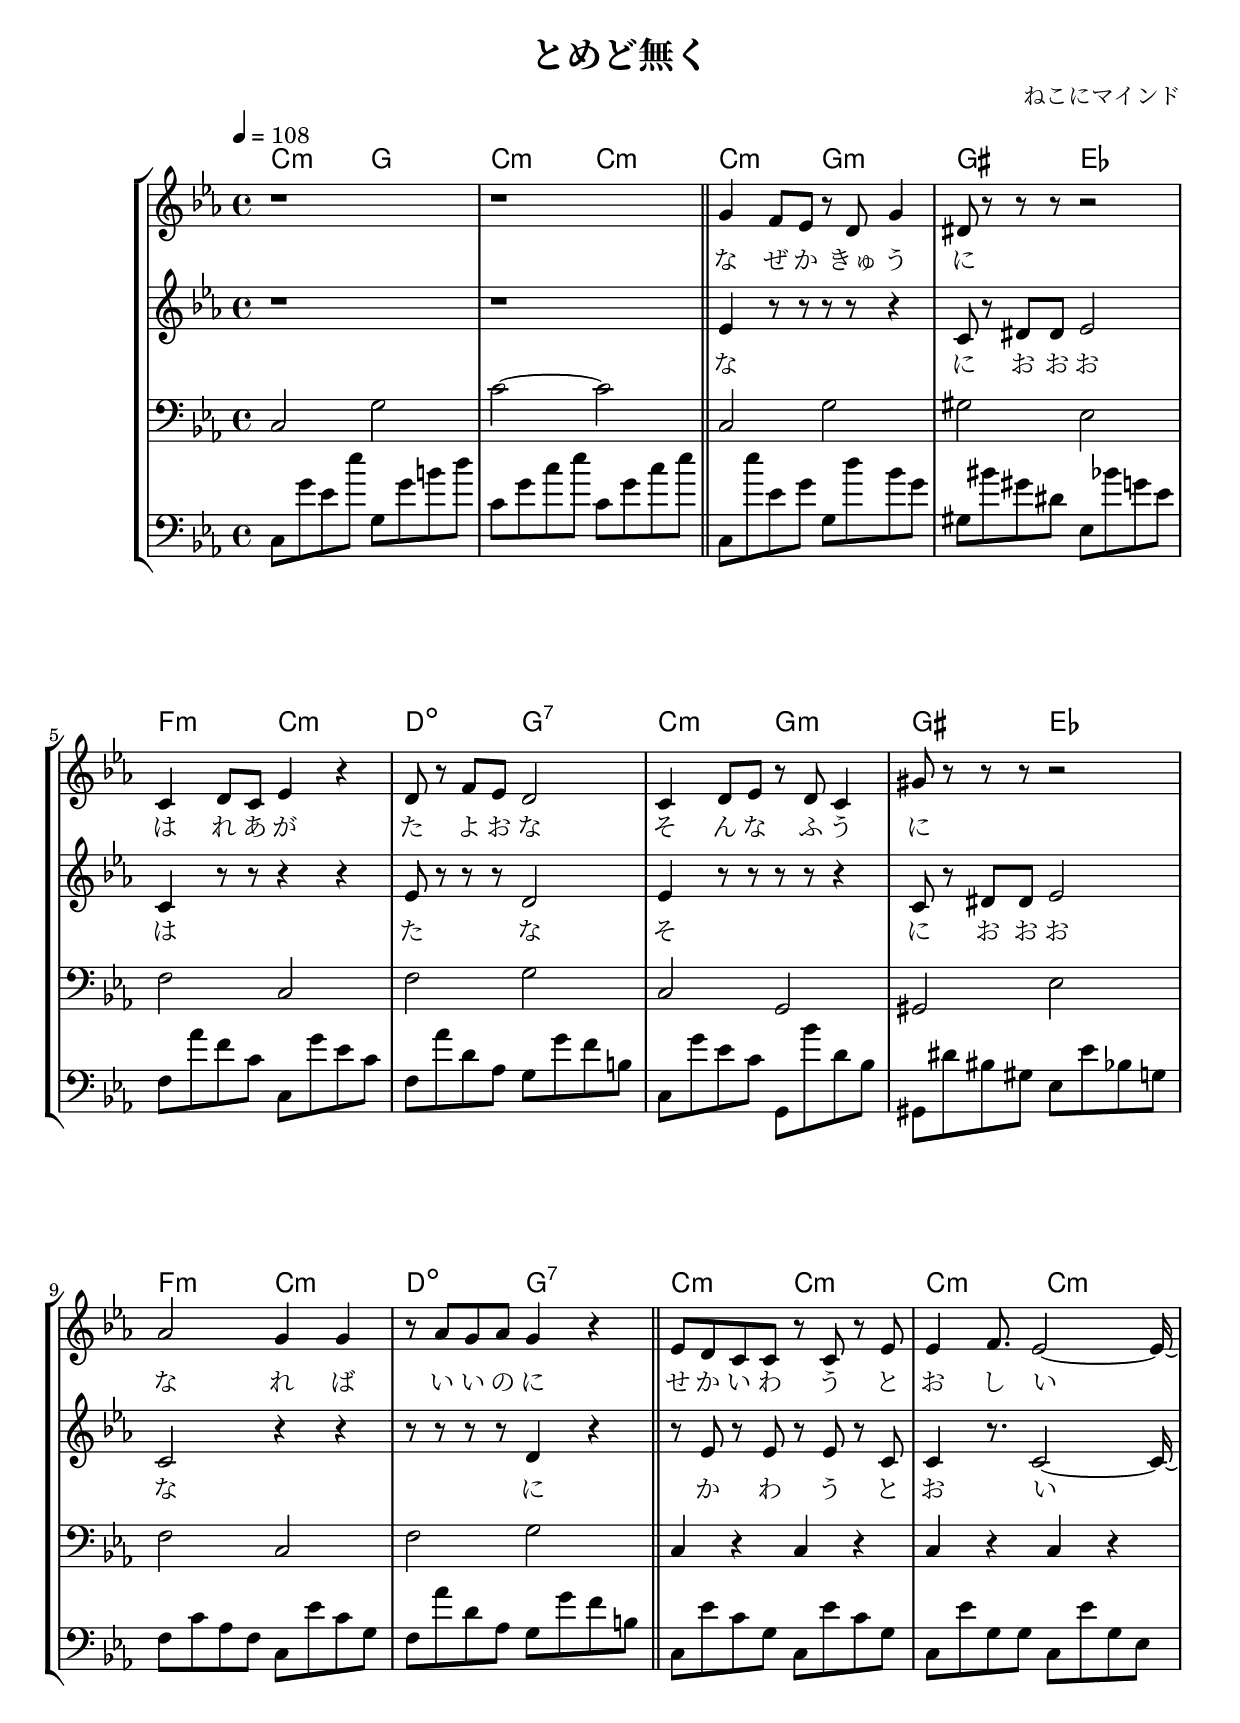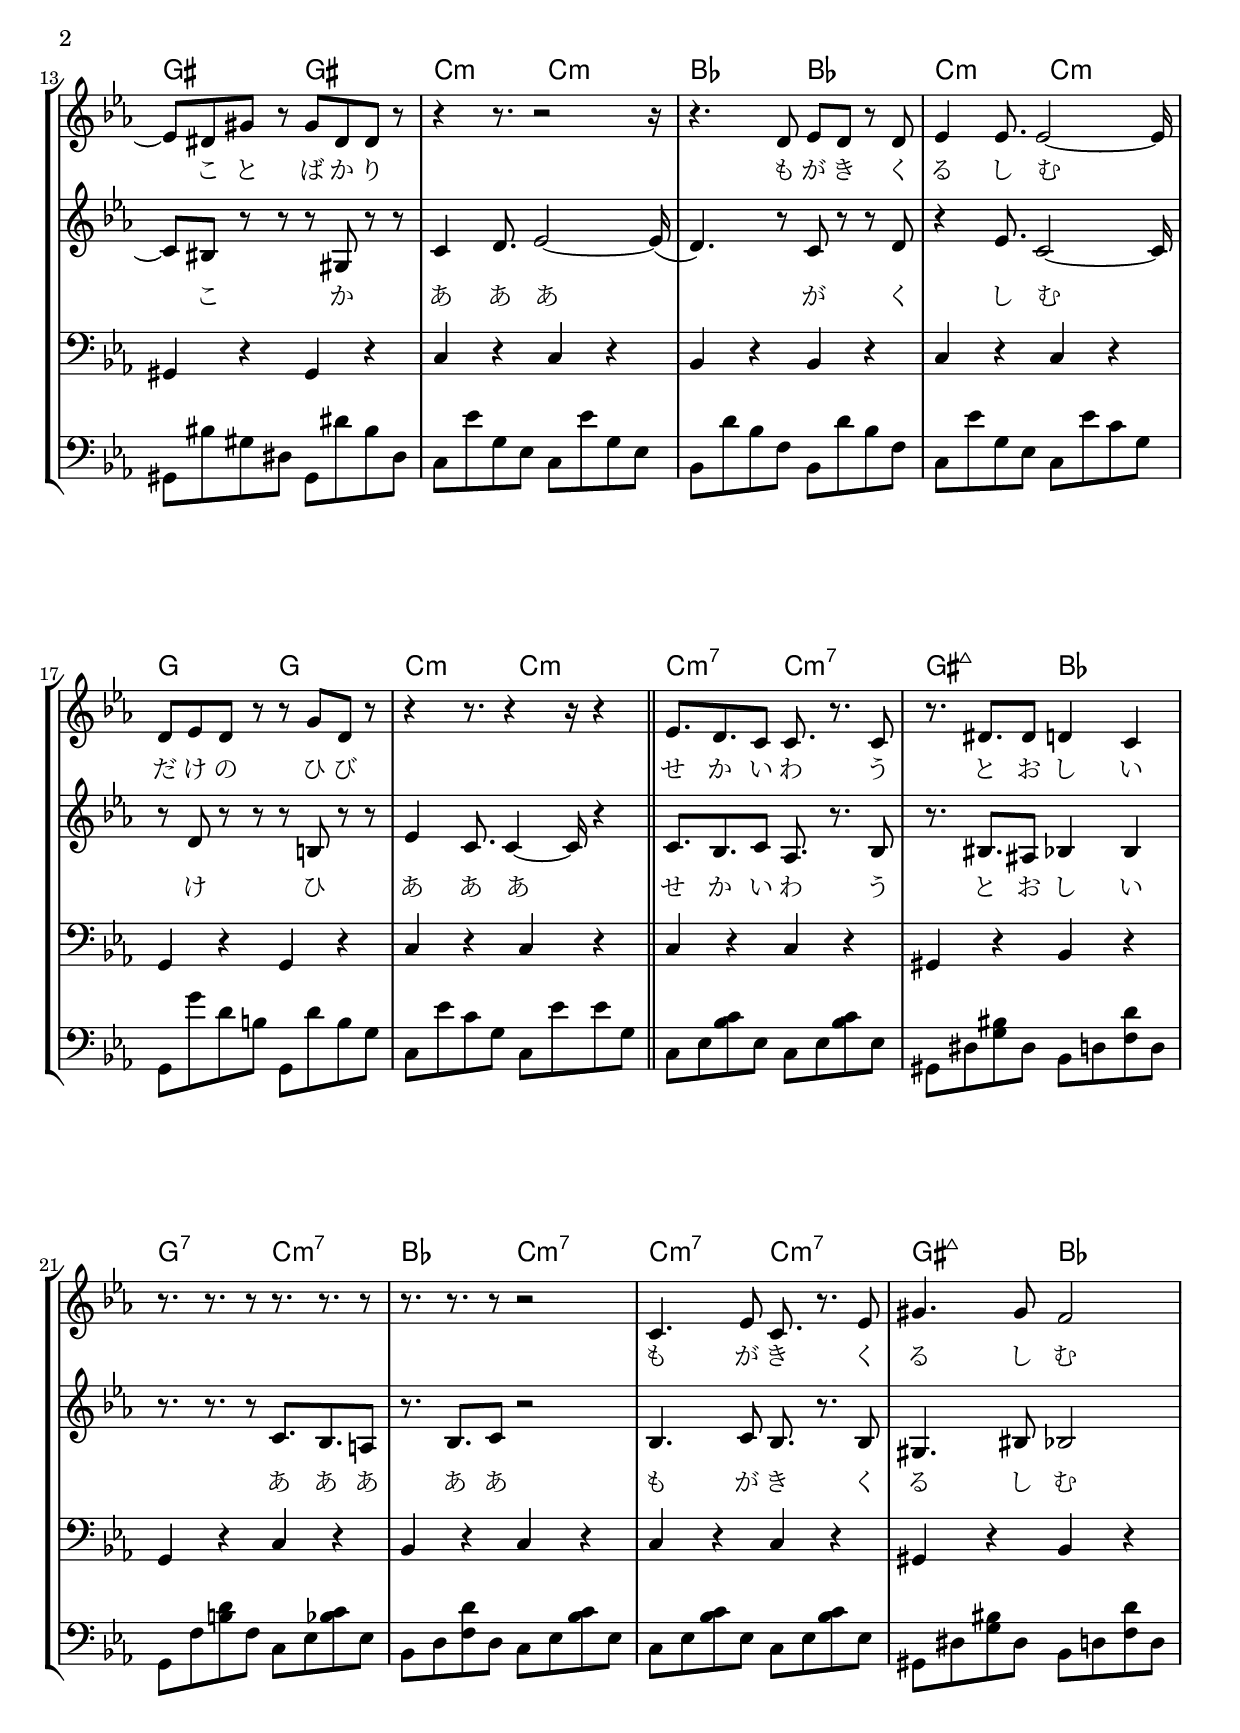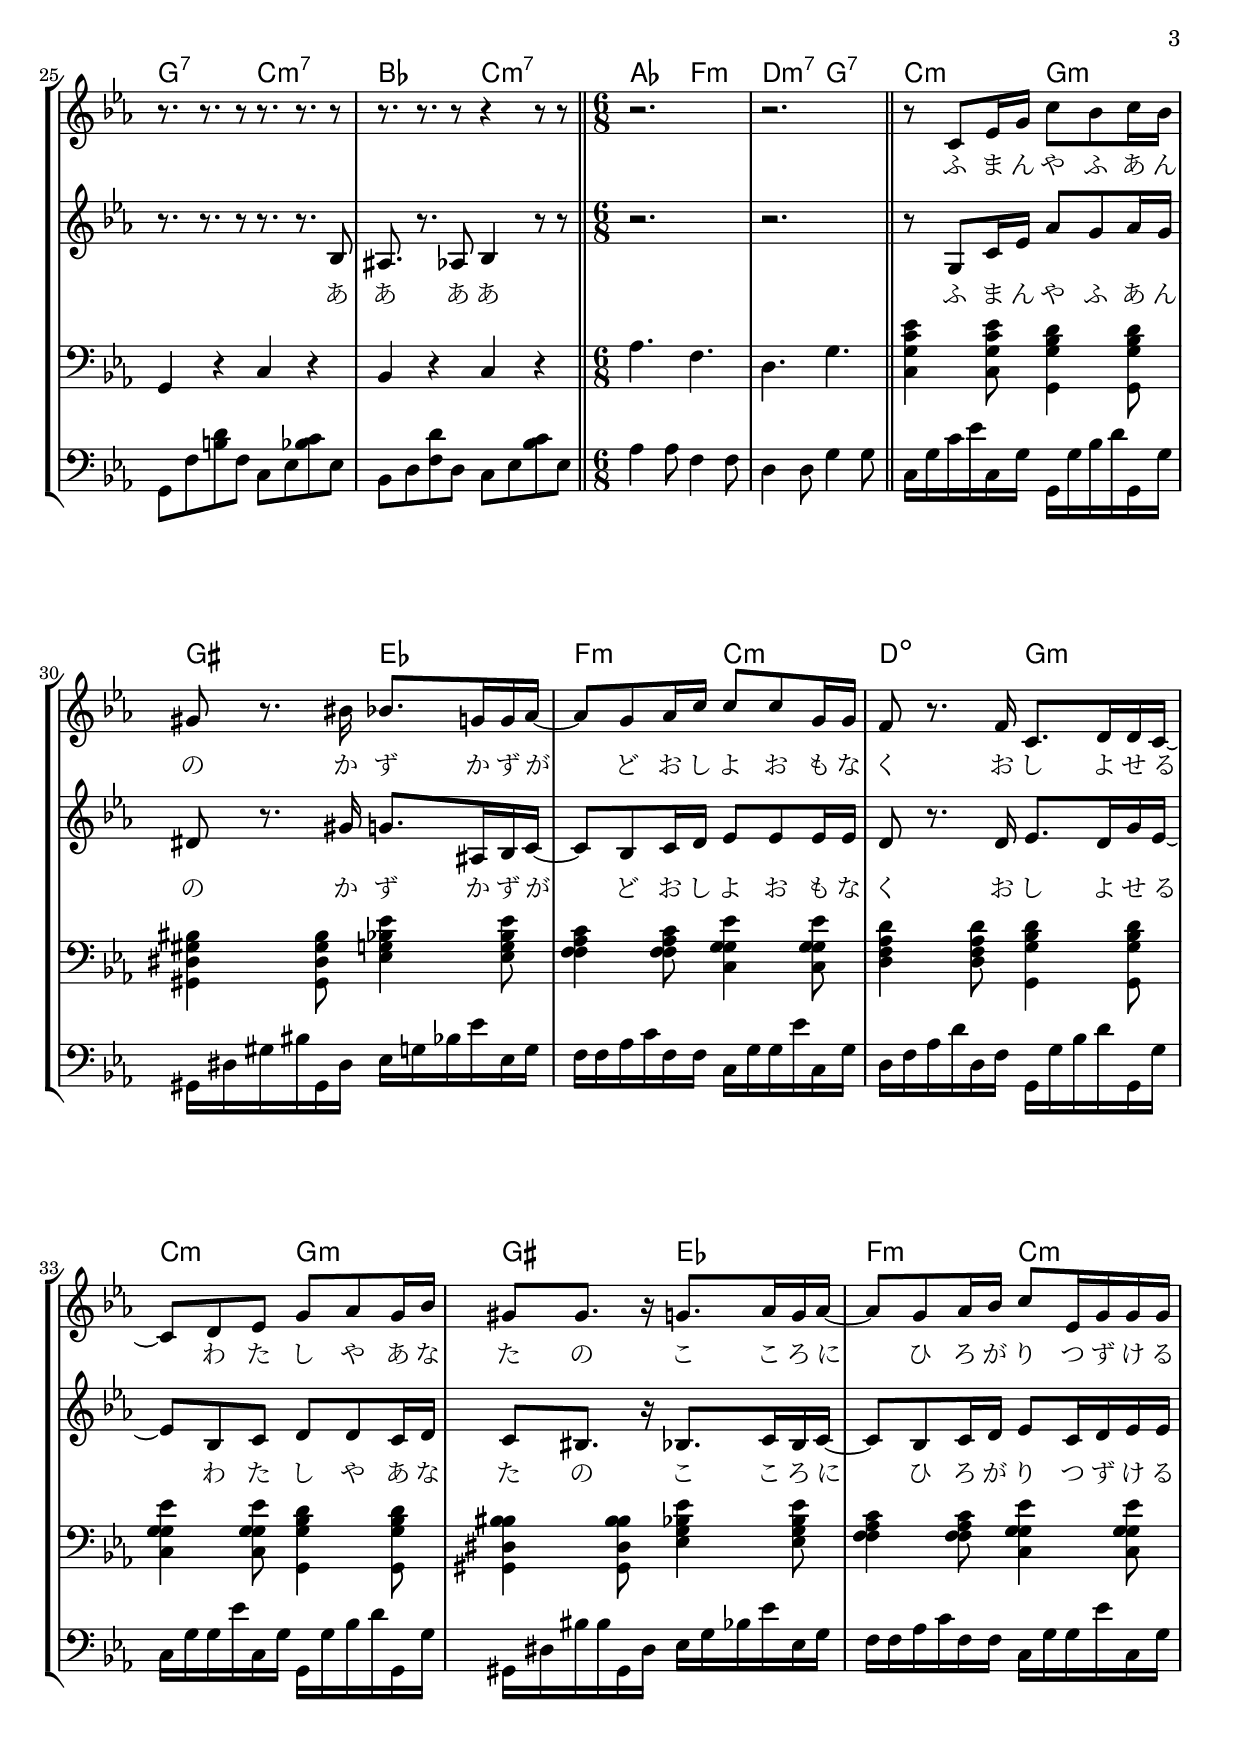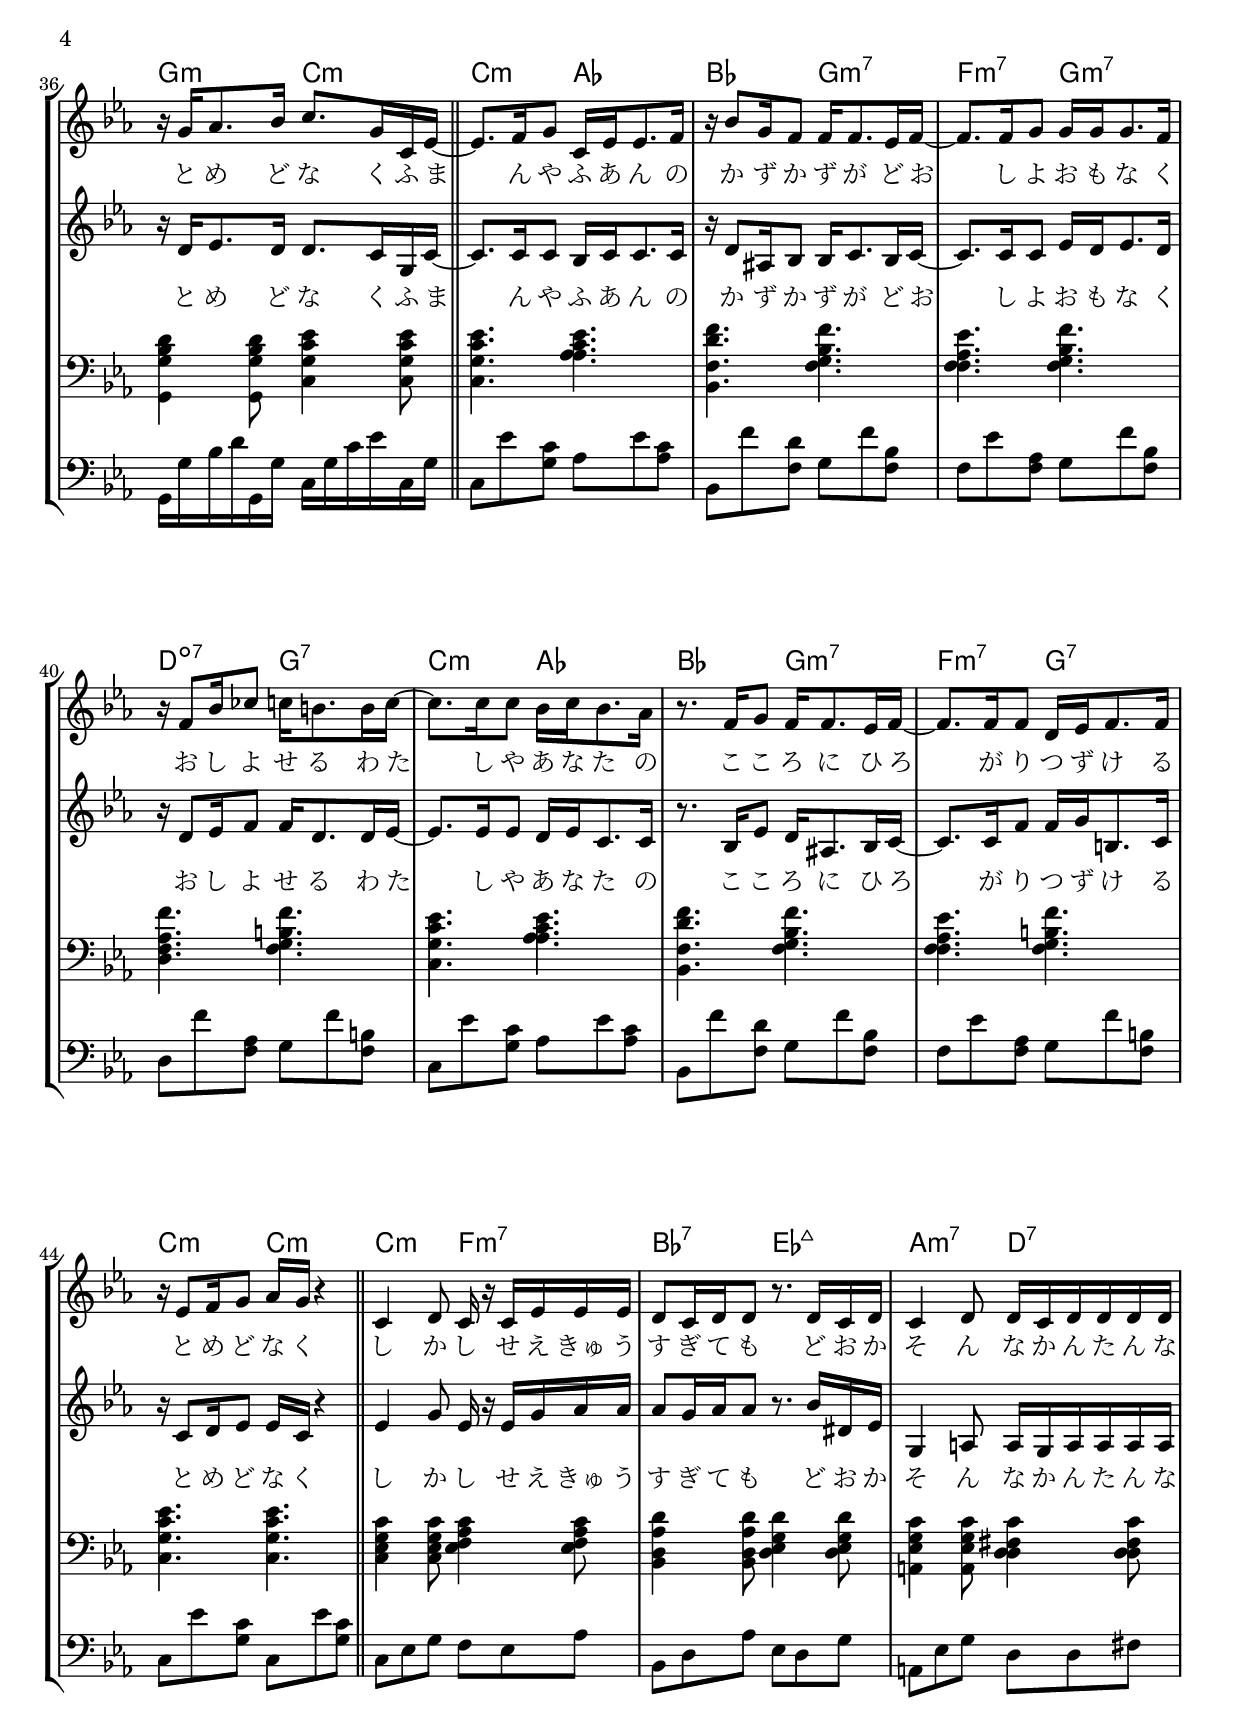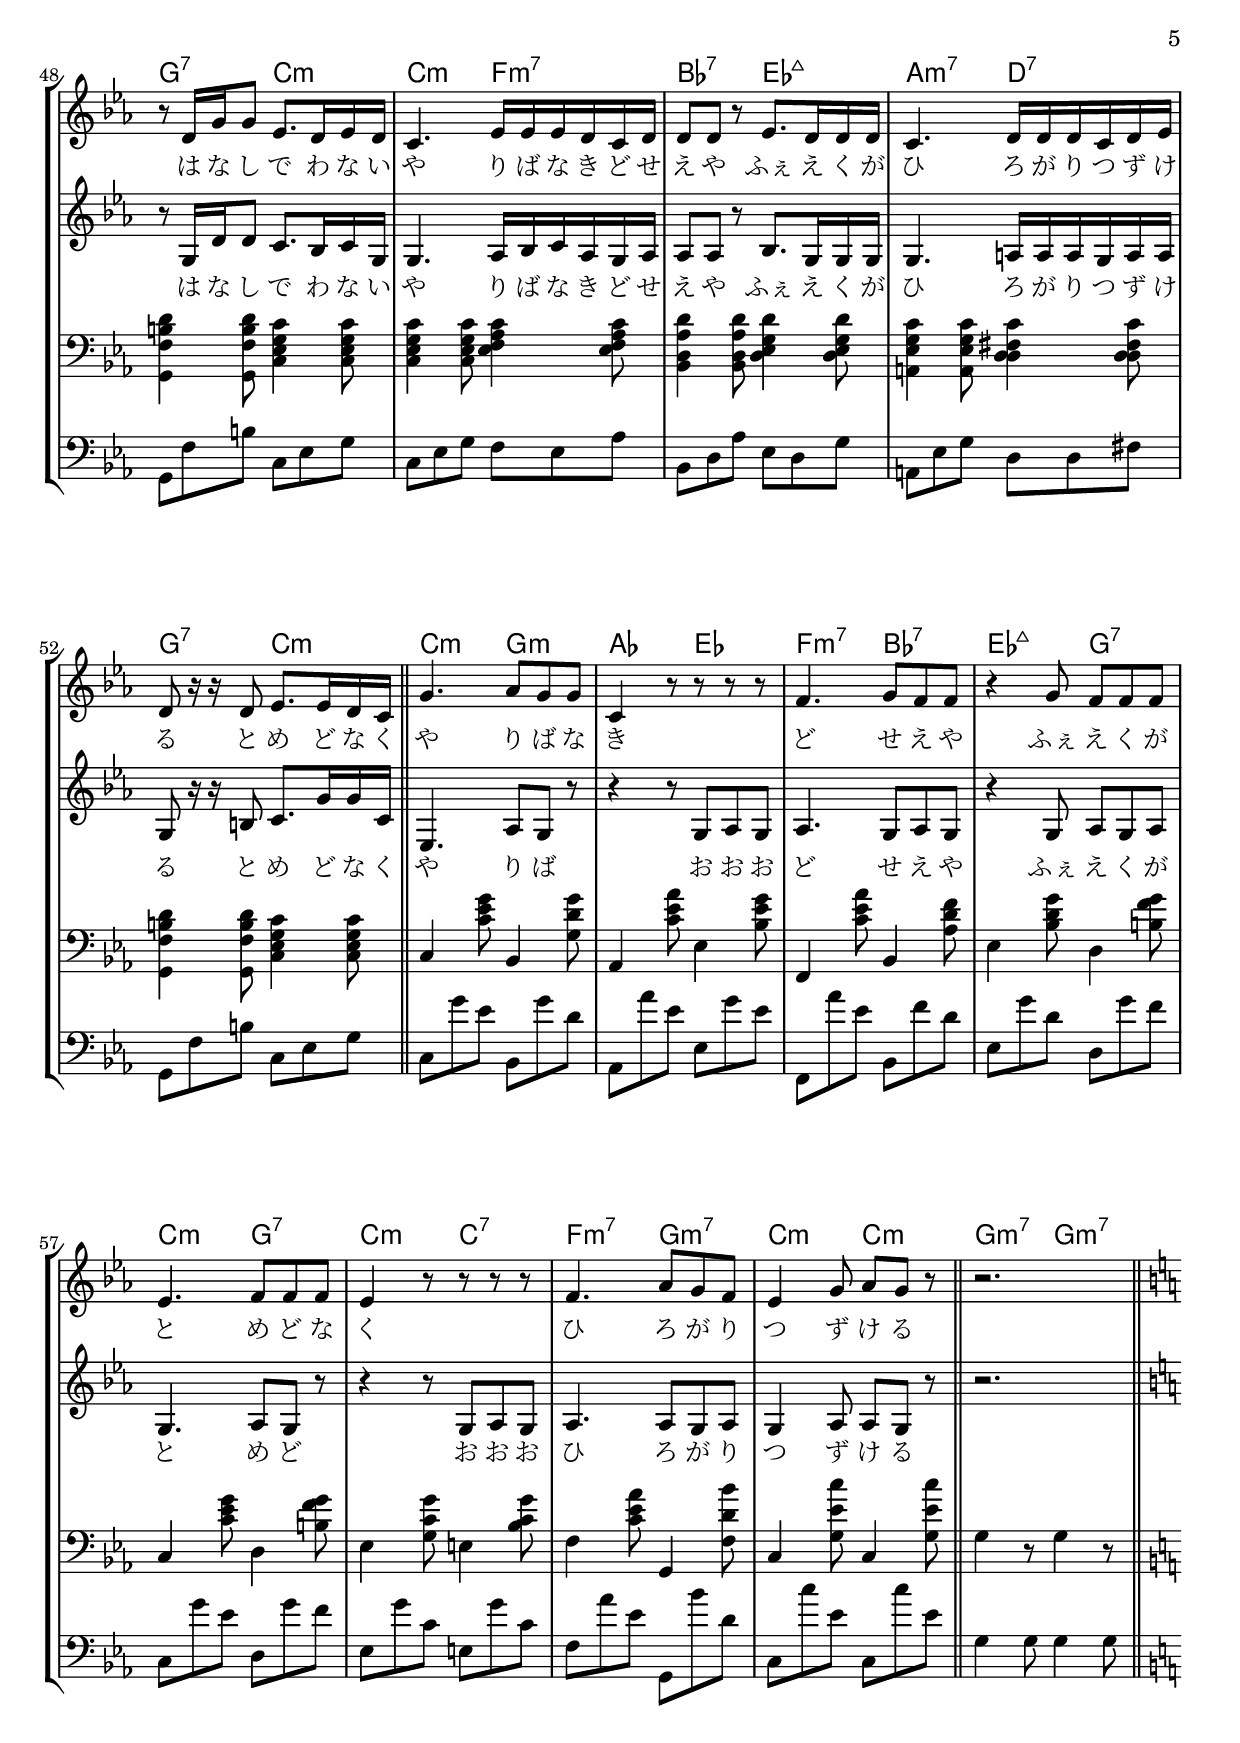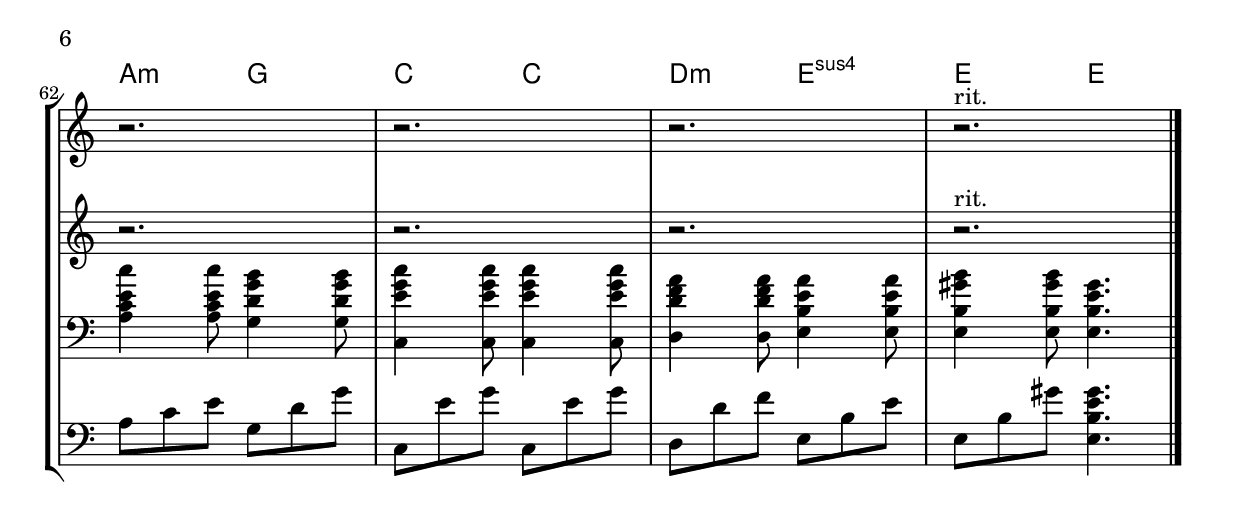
\version "2.12.1"

\header {
	title = \markup {とめど無く}
	composer = \markup \center-column {ねこにマインド}
}

harmony = \chordmode {
	c2:m g2 c2:m c2:m 

	c2:m g2:m gis2 es2 f2:m c2:m d2:dim g2:7 c2:m g2:m gis2 es2 f2:m c2:m d2:dim g2:7 

	c2:m c2:m c2:m c2:m gis2 gis2 c2:m c2:m bes2 bes2 c2:m c2:m g2 g2 c2:m c2:m 

	c2:min7 c2:min7 gis2:maj7 bes2 g2:7 c2:min7 bes2 c2:min7 c2:min7 c2:min7 gis2:maj7 bes2 g2:7 c2:min7 bes2 c2:min7 

	as4. f4.:m d4.:min7 g4.:7 

	c4.:m g4.:m gis4. es4. f4.:m c4.:m d4.:dim g4.:m c4.:m g4.:m gis4. es4. f4.:m c4.:m g4.:m c4.:m 

	c4.:m as4. bes4. g4.:min7 f4.:min7 g4.:min7 d4.:dim7 g4.:7 c4.:m as4. bes4. g4.:min7 f4.:min7 g4.:7 c4.:m c4.:m 

	c4.:m f4.:min7 bes4.:7 es4.:maj7 a4.:m7 d4.:7 g4.:7 c4.:m c4.:m f4.:min7 bes4.:7 es4.:maj7 a4.:m7 d4.:7 g4.:7 c4.:m 

	c4.:m g4.:m as4. es4. f4.:min7 bes4.:7 es4.:maj7 g4.:7 c4.:m g4.:7 c4.:m c4.:7 f4.:min7 g4.:min7 c4.:m c4.:m 

	g4.:min7 g4.:min7 

	a4.:m g4. c4. c4. d4.:m e4.:sus4 e4. e4. 
}

melody = {
	\key es \major
	\tempo 4 = 108
	r1 | r1   
	\set Staff.midiInstrument = #"mmi0.45"
	\set Staff.midiMinimumVolume = #0.7
	\set Staff.midiMaximumVolume = #0.9
	g'4  f'8  es'8  r8  d'8  g'4 
	dis'8  r8  r8  r8  r2 
	c'4  d'8  c'8  es'4  r4 
	d'8  r8  f'8  es'8  d'2 
	c'4  d'8  es'8  r8  d'8  c'4 
	gis'8  r8  r8  r8  r2 
	as'2  g'4  g'4 
	r8  as'8  g'8  as'8  g'4  	r4 	\set Staff.midiInstrument = #"mmi0.45"
	\set Staff.midiMinimumVolume = #0.7
	\set Staff.midiMaximumVolume = #0.9
	es'8  d'8  c'8  c'8  r8  c'8  r8  es'8 
	es'4  f'8.  es'2~es'16~ 
	es'8  dis'8  gis'8  r8  gis'8  dis'8  dis'8  r8 
	r4  r8.  r2 r16 
	r4.  d'8  es'8  d'8  r8  d'8 
	es'4  es'8.  es'2~es'16 
	d'8  es'8  d'8  r8  r8  g'8  d'8  r8 
	r4  r8.  r4 r16  	r4 	\set Staff.midiInstrument = #"Blown Bottle"
	\set Staff.midiMinimumVolume = #0.7
	\set Staff.midiMaximumVolume = #0.9
	es'8.  d'8.  c'8  c'8.  r8.  c'8 
	r8.  dis'8.  dis'8  d'4  c'4 
	r8.  r8.  r8  r8.  r8.  r8 
	r8.  r8.  r8  r2 
	c'4.  es'8  c'8.  r8.  es'8 
	gis'4.  gis'8  f'2 
	r8.  r8.  r8  r8.  r8.  r8 
	r8.  r8.  r8  r4  r8  	r8 	r2. | r2.   
	\set Staff.midiInstrument = #"mmi0.45"
	\set Staff.midiMinimumVolume = #0.7
	\set Staff.midiMaximumVolume = #0.9
	r8 c'8  es'16  g'16  c''8  bes'8  c''16  bes'16 
	gis'8  r8.  bis'16  bes'8.  g'16  g'16  as'16~ 
	as'8  g'8  as'16  c''16  c''8  c''8  g'16  g'16 
	f'8  r8.  f'16  c'8.  d'16  d'16  c'16~ 
	c'8  d'8  es'8  g'8  as'8  g'16  bes'16 
	gis'8  gis'8.  r16  g'8.  as'16  g'16  as'16~ 
	as'8  g'8  as'16  bes'16  c''8  es'16  g'16  g'16  g'16 
	r16  g'16  as'8.  bes'16  c''8.  g'16  	\set Staff.midiInstrument = #"Electric Piano 1"
	\set Staff.midiMinimumVolume = #0.7
	\set Staff.midiMaximumVolume = #0.9
	c'16  es'16~ 
	es'8.  f'16  g'8  c'16  es'16  es'8.  f'16 
	r16  bes'8  g'16  f'8  f'16  f'8.  es'16  f'16~ 
	f'8.  f'16  g'8  g'16  g'16  g'8.  f'16 
	r16  f'8  bes'16  ces''8  c''16  b'8.  b'16  c''16~ 
	c''8.  c''16  c''8  bes'16  c''16  bes'8.  as'16 
	r8.  f'16  g'8  f'16  f'8.  es'16  f'16~ 
	f'8.  f'16  f'8  d'16  es'16  f'8.  f'16 
	r16  es'8  f'16  g'8  as'16  g'16  	r4 	\set Staff.midiInstrument = #"mmi0.45"
	\set Staff.midiMinimumVolume = #0.7
	\set Staff.midiMaximumVolume = #0.9
	c'4  d'8  c'16  r16  c'16  es'16  es'16  es'16 
	d'8  c'16  d'16  d'8  r8.  d'16  c'16  d'16 
	c'4  d'8  d'16  c'16  d'16  d'16  d'16  d'16 
	r8  d'16  g'16  g'8  es'8.  d'16  es'16  d'16 
	c'4.  es'16  es'16  es'16  d'16  c'16  d'16 
	d'8  d'8  r8  es'8.  d'16  d'16  d'16 
	c'4.  d'16  d'16  d'16  c'16  d'16  es'16 
	d'8  r16  r16  d'8  es'8.  es'16  d'16  c'16
	\set Staff.midiInstrument = #"Lead 6 (voice)"
	\set Staff.midiMinimumVolume = #0.7
	\set Staff.midiMaximumVolume = #0.9
	g'4.  as'8  g'8  g'8 
	c'4  r8  r8  r8  r8 
	f'4.  g'8  f'8  f'8 
	r4  g'8  f'8  f'8  f'8 
	es'4.  f'8  f'8  f'8 
	es'4  r8  r8  r8  r8 
	f'4.  as'8  g'8  f'8 
	es'4  g'8  as'8  g'8  	r8 	r2.   
	\key c \major
	r2. | r2. | r2. | r2.^"rit." \bar "|."
}

words = \lyricmode {
	
	な  ぜ  か  きゅ  う  に  は  れ  あ  が  た  よ  お  な  そ  ん  な  ふ  う  に  な  れ  ば  い  い  の  に  
	せ  か  い  わ  う  と  お  し  い  こ  と  ば  か  り  も  が  き  く  る  し  む  だ  け  の  ひ  び  
	せ  か  い  わ  う  と  お  し  い  も  が  き  く  る  し  む  
	
	ふ  ま  ん  や  ふ  あ  ん  の  か  ず  か  ず  が  ど  お  し  よ  お  も  な  く  お  し  よ  せ  る  わ  た  し  や  あ  な  た  の  こ  こ  ろ  に  ひ  ろ  が  り  つ  ず  け  る  と  め  ど  な  く  
	ふ  ま  ん  や  ふ  あ  ん  の  か  ず  か  ず  が  ど  お  し  よ  お  も  な  く  お  し  よ  せ  る  わ  た  し  や  あ  な  た  の  こ  こ  ろ  に  ひ  ろ  が  り  つ  ず  け  る  と  め  ど  な  く  
	し  か  し  せ  え  きゅ  う  す  ぎ  て  も  ど  お  か  そ  ん  な  か  ん  た  ん  な  は  な  し  で  わ  な  い  や  り  ば  な  き  ど  せ  え  や  ふぇ  え  く  が  ひ  ろ  が  り  つ  ず  け  る  と  め  ど  な  く  
	や  り  ば  な  き  ど  せ  え  や  ふぇ  え  く  が  と  め  ど  な  く  ひ  ろ  が  り  つ  ず  け  る  
	
	
}

secondmelody = {
	\key es \major
	\tempo 4 = 108
	r1 | r1   
	\set Staff.midiInstrument = #"Koto"
	\set Staff.midiMinimumVolume = #0.7
	\set Staff.midiMaximumVolume = #0.9
	es'4  r8  r8  r8  r8  r4 
	c'8  r8  dis'8  dis'8  es'2 
	c'4  r8  r8  r4  r4 
	es'8  r8  r8  r8  d'2 
	es'4  r8  r8  r8  r8  r4 
	c'8  r8  dis'8  dis'8  es'2 
	c'2  r4  r4 
	r8  r8  r8  r8  d'4  	r4 	\set Staff.midiInstrument = #"Shakuhachi"
	\set Staff.midiMinimumVolume = #0.7
	\set Staff.midiMaximumVolume = #0.9
	r8  es'8  r8  es'8  r8  es'8  r8  c'8 
	c'4  r8.  c'2~c'16~ 
	c'8  bis8  r8  r8  r8  gis8  r8  r8 
	c'4  d'8.  es'2~es'16 
	(d'4.)  r8  c'8  r8  r8  d'8 
	r4  es'8.  c'2~c'16 
	r8  d'8  r8  r8  r8  b8  r8  r8 
	es'4  c'8.  c'4~c'16  	r4 	\set Staff.midiInstrument = #"Flute"
	\set Staff.midiMinimumVolume = #0.7
	\set Staff.midiMaximumVolume = #0.9
	c'8.  bes8.  c'8  as8.  r8.  bes8 
	r8.  bis8.  ais8  bes4  bes4 
	r8.  r8.  r8  c'8.  bes8.  a8 
	r8.  bes8.  c'8  r2 
	bes4.  c'8  bes8.  r8.  bes8 
	gis4.  bis8  bes2 
	r8.  r8.  r8  r8.  r8.  bes8 
	ais8.  r8.  as8  bes4  r8  	r8 	r2. | r2.   
	\set Staff.midiInstrument = #"Brass Section"
	\set Staff.midiMinimumVolume = #0.7
	\set Staff.midiMaximumVolume = #0.9
	r8 g8  c'16  es'16  as'8  g'8  as'16  g'16 
	dis'8  r8.  gis'16  g'8.  ais16  bes16  c'16~ 
	c'8  bes8  c'16  d'16  es'8  es'8  es'16  es'16 
	d'8  r8.  d'16  es'8.  d'16  g'16  es'16~ 
	es'8  bes8  c'8  d'8  d'8  c'16  d'16 
	c'8  bis8.  r16  bes8.  c'16  bes16  c'16~ 
	c'8  bes8  c'16  d'16  es'8  c'16  d'16  es'16  es'16 
	r16  d'16  es'8.  d'16  d'8.  c'16  	\set Staff.midiInstrument = #"Rock Organ"
	\set Staff.midiMinimumVolume = #0.7
	\set Staff.midiMaximumVolume = #0.9
	g16  c'16~ 
	c'8.  c'16  c'8  bes16  c'16  c'8.  c'16 
	r16  d'8  ais16  bes8  bes16  c'8.  bes16  c'16~ 
	c'8.  c'16  c'8  es'16  d'16  es'8.  d'16 
	r16  d'8  es'16  f'8  f'16  d'8.  d'16  es'16~ 
	es'8.  es'16  es'8  d'16  es'16  c'8.  c'16 
	r8.  bes16  es'8  d'16  ais8.  bes16  c'16~ 
	c'8.  c'16  f'8  f'16  g'16  b8.  c'16 
	r16  c'8  d'16  es'8  es'16  c'16  	r4 	\set Staff.midiInstrument = #"Tenor Sax"
	\set Staff.midiMinimumVolume = #0.7
	\set Staff.midiMaximumVolume = #0.9
	es'4  g'8  es'16  r16  es'16  g'16  as'16  as'16 
	as'8  g'16  as'16  as'8  r8.  bes'16  dis'16  es'16 
	g4  a8  a16  g16  a16  a16  a16  a16 
	r8  g16  d'16  d'8  c'8.  bes16  c'16  g16 
	g4.  as16  bes16  c'16  as16  g16  as16 
	as8  as8  r8  bes8.  g16  g16  g16 
	g4.  a16  a16  a16  g16  a16  a16 
	g8  r16  r16  b8  c'8.  g'16  g'16  c'16
	\set Staff.midiInstrument = #"Taiko Drum"
	\set Staff.midiMinimumVolume = #0.7
	\set Staff.midiMaximumVolume = #0.9
	es4.  as8  g8  r8 
	r4  r8  g8  as8  g8 
	as4.  g8  as8  g8 
	r4  g8  as8  g8  as8 
	g4.  as8  g8  r8 
	r4  r8  g8  as8  g8 
	as4.  as8  g8  as8 
	g4  as8  as8  g8  	r8 	r2.   
	\key c \major
	r2. | r2. | r2. | r2.^"rit." \bar "|."
}

secondwords = \lyricmode {
	
	な  に  お  お  お  は  た  な  そ  に  お  お  お  な  に  
	か  わ  う  と  お  い  こ  か  あ  あ  あ  が  く  し  む  け  ひ  あ  あ  あ  
	せ  か  い  わ  う  と  お  し  い  あ  あ  あ  あ  あ  も  が  き  く  る  し  む  あ  あ  あ  あ  
	
	ふ  ま  ん  や  ふ  あ  ん  の  か  ず  か  ず  が  ど  お  し  よ  お  も  な  く  お  し  よ  せ  る  わ  た  し  や  あ  な  た  の  こ  こ  ろ  に  ひ  ろ  が  り  つ  ず  け  る  と  め  ど  な  く  
	ふ  ま  ん  や  ふ  あ  ん  の  か  ず  か  ず  が  ど  お  し  よ  お  も  な  く  お  し  よ  せ  る  わ  た  し  や  あ  な  た  の  こ  こ  ろ  に  ひ  ろ  が  り  つ  ず  け  る  と  め  ど  な  く  
	し  か  し  せ  え  きゅ  う  す  ぎ  て  も  ど  お  か  そ  ん  な  か  ん  た  ん  な  は  な  し  で  わ  な  い  や  り  ば  な  き  ど  せ  え  や  ふぇ  え  く  が  ひ  ろ  が  り  つ  ず  け  る  と  め  ど  な  く  
	や  り  ば  お  お  お  ど  せ  え  や  ふぇ  え  く  が  と  め  ど  お  お  お  ひ  ろ  が  り  つ  ず  け  る  
	
	
}

tempochange = {
	\time 4/4
	\tempo 4 = 108
	r1 | r1 \bar "||"
	\tempo 4 = 108
	r1 | r1 | r1 | r1 | r1 | r1 | r1 | r1 \bar "||"
	\tempo 4 = 108
	r1 | r1 | r1 | r1 | r1 | r1 | r1 | r1 \bar "||"
	\tempo 4 = 108
	r1 | r1 | r1 | r1 | r1 | r1 | r1 | r1 \bar "||"
	\time 6/8
	\tempo 4 = 108
	r2. | r2. \bar "||"
	\tempo 4 = 108
	r2. | r2. | r2. | r2. | r2. | r2. | r2. | r2. \bar "||"
	\tempo 4 = 108
	r2. | r2. | r2. | r2. | r2. | r2. | r2. | r2. \bar "||"
	\tempo 4 = 108
	r2. | r2. | r2. | r2. | r2. | r2. | r2. | r2. \bar "||"
	\tempo 4 = 108
	r2. | r2. | r2. | r2. | r2. | r2. | r2. | r2. \bar "||"
	\tempo 4 = 108
	r2. \bar "||"
	\tempo 4 = 108
	r2. | r2. | r2. | \tempo 4 = 81 r4. \tempo 4 = 72 r4. \bar "|."
}

mainacc = {
	\clef bass
	\set Staff.midiInstrument = #"Acoustic grand"
	\set Staff.midiMinimumVolume = #0.3
	\set Staff.midiMaximumVolume = #0.6
	\time 4/4
	\key es \major
	\tempo 4 = 108
	c2
	~g2
	c'2
	~c'2
	\bar "||"

	\set Staff.midiInstrument = #"Synthstrings 1"
	\set Staff.midiMinimumVolume = #0.3
	\set Staff.midiMaximumVolume = #0.6
	c2
	~g2
	gis2
	~es2
	f2
	~c2
	f2
	~g2
	c2
	~g,2
	gis,2
	~es2
	f2
	~c2
	f2
	~g2
	\bar "||"

	\set Staff.midiInstrument = #"String Ensemble 1"
	\set Staff.midiMinimumVolume = #0.3
	\set Staff.midiMaximumVolume = #0.6
	c4 r4
	c4 r4
	c4 r4
	c4 r4
	gis,4 r4
	gis,4 r4
	c4 r4
	c4 r4
	bes,4 r4
	bes,4 r4
	c4 r4
	c4 r4
	g,4 r4
	g,4 r4
	c4 r4
	c4 r4
	\bar "||"

	\set Staff.midiInstrument = #"Electric Grand"
	\set Staff.midiMinimumVolume = #0.3
	\set Staff.midiMaximumVolume = #0.6
	c4 r4
	c4 r4
	gis,4 r4
	bes,4 r4
	g,4 r4
	c4 r4
	bes,4 r4
	c4 r4
	c4 r4
	c4 r4
	gis,4 r4
	bes,4 r4
	g,4 r4
	c4 r4
	bes,4 r4
	c4 r4
	\bar "||"

	\set Staff.midiInstrument = #"Electric Grand"
	\set Staff.midiMinimumVolume = #0.3
	\set Staff.midiMaximumVolume = #0.6
	\time 6/8
as4.~  f4.  d4.~  g4.  \bar "||"

	\set Staff.midiInstrument = #"Electric Grand"
	\set Staff.midiMinimumVolume = #0.3
	\set Staff.midiMaximumVolume = #0.6
<c g c' es'>4  <c g c' es'>8  <g, g bes d'>4  <g, g bes d'>8  <gis, dis gis bis>4  <gis, dis gis bis>8  <es g bes es'>4  <es g bes es'>8  <f f as c'>4  <f f as c'>8  <c g g es'>4  <c g g es'>8  <d f as d'>4  <d f as d'>8  <g, g bes d'>4  <g, g bes d'>8  <c g g es'>4  <c g g es'>8  <g, g bes d'>4  <g, g bes d'>8  <gis, dis bis bis>4  <gis, dis bis bis>8  <es g bes es'>4  <es g bes es'>8  <f f as c'>4  <f f as c'>8  <c g g es'>4  <c g g es'>8  <g, g bes d'>4  <g, g bes d'>8  <c g c' es'>4  <c g c' es'>8  \bar "||"

	\set Staff.midiInstrument = #"Electric Grand"
	\set Staff.midiMinimumVolume = #0.3
	\set Staff.midiMaximumVolume = #0.6
<c g c' es'>4.  <as as c' es'>4.  <bes, f d' f'>4.  <g f bes f'>4.  <f f as es'>4.  <g f bes f'>4.  <d f as f'>4.  <g f b f'>4.  <c g c' es'>4.  <as as c' es'>4.  <bes, f d' f'>4.  <g f bes f'>4.  <f f as es'>4.  <g f b f'>4.  <c g c' es'>4.  <c g c' es'>4.  \bar "||"

	\set Staff.midiInstrument = #"Synth Voice"
	\set Staff.midiMinimumVolume = #0.3
	\set Staff.midiMaximumVolume = #0.6
<c es g c'>4  <c es g c'>8  <f es as c'>4  <f es as c'>8  <bes, d as d'>4  <bes, d as d'>8  <es d g d'>4  <es d g d'>8  <a, es g c'>4  <a, es g c'>8  <d d fis c'>4  <d d fis c'>8  <g, f b d'>4  <g, f b d'>8  <c es g c'>4  <c es g c'>8  <c es g c'>4  <c es g c'>8  <f es as c'>4  <f es as c'>8  <bes, d as d'>4  <bes, d as d'>8  <es d g d'>4  <es d g d'>8  <a, es g c'>4  <a, es g c'>8  <d d fis c'>4  <d d fis c'>8  <g, f b d'>4  <g, f b d'>8  <c es g c'>4  <c es g c'>8  \bar "||"

	\set Staff.midiInstrument = #"Electric Grand"
	\set Staff.midiMinimumVolume = #0.3
	\set Staff.midiMaximumVolume = #0.6
c4  <c' es' g'>8  bes,4  <g d' g'>8  as,4  <c' es' as'>8  es4  <bes es' g'>8  f,4  <c' es' as'>8  bes,4  <as d' f'>8  es4  <bes d' g'>8  d4  <b f' g'>8  c4  <c' es' g'>8  d4  <b f' g'>8  es4  <g c' g'>8  e4  <bes c' g'>8  f4  <c' es' as'>8  g,4  <f d' bes'>8  c4  <g es' c''>8  c4  <g es' c''>8  \bar "||"

	\set Staff.midiInstrument = #"Electric Grand"
	\set Staff.midiMinimumVolume = #0.3
	\set Staff.midiMaximumVolume = #0.6
g4  r8  g4  r8  \bar "||"

	\set Staff.midiInstrument = #"Pad 4 (choir)"
	\set Staff.midiMinimumVolume = #0.3
	\set Staff.midiMaximumVolume = #0.6
	\key c \major
<a c' e' c''>4  <a c' e' c''>8  <g d' g' b'>4  <g d' g' b'>8  <c e' g' c''>4  <c e' g' c''>8  <c e' g' c''>4  <c e' g' c''>8  <d d' f' a'>4  <d d' f' a'>8  <e b e' a'>4  <e b e' a'>8  <e b gis' b'>4  <e b gis' b'>8  <e b e' gis'>4.  \bar "|."}

subacc = {
	\clef bass
	\set Staff.midiInstrument = #"FX 4 (atmosphere)"
	\set Staff.midiMinimumVolume = #0.3
	\set Staff.midiMaximumVolume = #0.6
	\time 4/4
	\key es \major
	\tempo 4 = 108
	c8 g'8 es'8 es''8
	g8 g'8 b'8 d''8
	c'8 g'8 c''8 es''8
	c'8 g'8 c''8 es''8
	\bar "||"

	\set Staff.midiInstrument = #"Synth Voice"
	\set Staff.midiMinimumVolume = #0.3
	\set Staff.midiMaximumVolume = #0.6
	c8 es'' es' g'
	g8 d'' bes' g'
	gis8 bis' gis' dis'
	es8 bes' g' es'
	f8 as' f' c'
	c8 g' es' c'
	f8 as' d' as
	g8 g' f' b
	c8 g' es' c'
	g,8 bes' d' bes
	gis,8 dis' bis gis
	es8 es' bes g
	f8 c' as f
	c8 es' c' g
	f8 as' d' as
	g8 g' f' b
	\bar "||"

	\set Staff.midiInstrument = #"Pad 4 (choir)"
	\set Staff.midiMinimumVolume = #0.3
	\set Staff.midiMaximumVolume = #0.6
	c8 es' c' g
	c8 es' c' g
	c8 es' g g
	c8 es' g es
	gis,8 bis gis dis
	gis,8 dis' bis dis
	c8 es' g es
	c8 es' g es
	bes,8 d' bes f
	bes,8 d' bes f
	c8 es' g es
	c8 es' c' g
	g,8 g' d' b
	g,8 d' b g
	c8 es' c' g
	c8 es' es' g
	\bar "||"

	\set Staff.midiInstrument = #"Pad 8 (sweep)"
	\set Staff.midiMinimumVolume = #0.3
	\set Staff.midiMaximumVolume = #0.6
	c8 es <bes c'> es
	c8 es <bes c'> es
	gis,8 dis <g bis> dis
	bes,8 d <f d'> d
	g,8 f <b d'> f
	c8 es <bes c'> es
	bes,8 d <f d'> d
	c8 es <bes c'> es
	c8 es <bes c'> es
	c8 es <bes c'> es
	gis,8 dis <g bis> dis
	bes,8 d <f d'> d
	g,8 f <b d'> f
	c8 es <bes c'> es
	bes,8 d <f d'> d
	c8 es <bes c'> es
	\bar "||"

	\set Staff.midiInstrument = #"Flute"
	\set Staff.midiMinimumVolume = #0.3
	\set Staff.midiMaximumVolume = #0.6
	\time 6/8
as4  as8  f4  f8  d4  d8  g4  g8  \bar "||"

	\set Staff.midiInstrument = #"FX 2 (soundtrack)"
	\set Staff.midiMinimumVolume = #0.3
	\set Staff.midiMaximumVolume = #0.6
c16  g16  c'16  es'16  c16  g16  g,16  g16  bes16  d'16  g,16  g16  gis,16  dis16  gis16  bis16  gis,16  dis16  es16  g16  bes16  es'16  es16  g16  f16  f16  as16  c'16  f16  f16  c16  g16  g16  es'16  c16  g16  d16  f16  as16  d'16  d16  f16  g,16  g16  bes16  d'16  g,16  g16  c16  g16  g16  es'16  c16  g16  g,16  g16  bes16  d'16  g,16  g16  gis,16  dis16  bis16  bis16  gis,16  dis16  es16  g16  bes16  es'16  es16  g16  f16  f16  as16  c'16  f16  f16  c16  g16  g16  es'16  c16  g16  g,16  g16  bes16  d'16  g,16  g16  c16  g16  c'16  es'16  c16  g16  \bar "||"

	\set Staff.midiInstrument = #"Pad 5 (bowed)"
	\set Staff.midiMinimumVolume = #0.3
	\set Staff.midiMaximumVolume = #0.6
c8  es'8  <g c'>8  as8  es'8  <as c'>8  bes,8  f'8  <f d'>8  g8  f'8  <f bes>8  f8  es'8  <f as>8  g8  f'8  <f bes>8  d8  f'8  <f as>8  g8  f'8  <f b>8  c8  es'8  <g c'>8  as8  es'8  <as c'>8  bes,8  f'8  <f d'>8  g8  f'8  <f bes>8  f8  es'8  <f as>8  g8  f'8  <f b>8  c8  es'8  <g c'>8  c8  es'8  <g c'>8  \bar "||"

	\set Staff.midiInstrument = #"Choir Aahs"
	\set Staff.midiMinimumVolume = #0.3
	\set Staff.midiMaximumVolume = #0.6
c8  es8  g8  f8  es8  as8  bes,8  d8  as8  es8  d8  g8  a,8  es8  g8  d8  d8  fis8  g,8  f8  b8  c8  es8  g8  c8  es8  g8  f8  es8  as8  bes,8  d8  as8  es8  d8  g8  a,8  es8  g8  d8  d8  fis8  g,8  f8  b8  c8  es8  g8  \bar "||"

	\set Staff.midiInstrument = #"FX 7 (echoes)"
	\set Staff.midiMinimumVolume = #0.3
	\set Staff.midiMaximumVolume = #0.6
c8  g'8  es'8  bes,8  g'8  d'8  as,8  as'8  es'8  es8  g'8  es'8  f,8  as'8  es'8  bes,8  f'8  d'8  es8  g'8  d'8  d8  g'8  f'8  c8  g'8  es'8  d8  g'8  f'8  es8  g'8  c'8  e8  g'8  c'8  f8  as'8  es'8  g,8  bes'8  d'8  c8  c''8  es'8  c8  c''8  es'8  \bar "||"

	\set Staff.midiInstrument = #"Electric Piano 1"
	\set Staff.midiMinimumVolume = #0.3
	\set Staff.midiMaximumVolume = #0.6
g4  g8  g4  g8  \bar "||"

	\set Staff.midiInstrument = #"FX 7 (echoes)"
	\set Staff.midiMinimumVolume = #0.3
	\set Staff.midiMaximumVolume = #0.6
	\key c \major
a8  c'8  e'8  g8  d'8  g'8  c8  e'8  g'8  c8  e'8  g'8  d8  d'8  f'8  e8  b8  e'8  e8  b8  gis'8  <e b e' gis'>4.  \bar "|."}

percA = {
	\drummode {
	r1 |r1 \bar "||"
	r1  |r1  |r1  |r1  |r1  |r1  |r1  |r2 r8 hho4 hho8  \bar "||"
	r1  |r2. hho4  |r1  |r2. hho4  |r1  |r2. hho4  |r1  |r2. hho4  \bar "||"
	r1 |r1 |r1 |r1 |r1 |r1 |r1 |r1 \bar "||"
	r2.  |  r2.\bar "||"
	r8  cymr16  cymr16  cymr8  cymr8  cymr16  cymr16  cymr8  |  cymr8  cymr16  cymr16  cymr8  cymr8  cymr16  cymr16  cymr8  |  cymr8  cymr16  cymr16  cymr8  cymr8  cymr16  cymr16  cymr8  |  cymr8  cymr16  cymr16  cymr8  cymr8  cymr16  cymr16  cymr8  |  r8  cymr16  cymr16  cymr8  cymr8  cymr16  cymr16  cymr8  |  cymr8  cymr16  cymr16  cymr8  cymr8  cymr16  cymr16  cymr8  |  cymr8  cymr16  cymr16  cymr8  cymr8  cymr16  cymr16  cymr8  |  cymr8  cymr16  cymr16  cymr8  cymr8  cymr16  cymr16  cymr8\bar "||"
	cymr4  cymr8  cymr4  cymr8  |  cymr4  cymr8  cymr4  cymr8  |  cymr4  cymr8  cymr4  cymr8  |  cymr4  cymr2  |  cymr4  cymr8  cymr4  cymr8  |  cymr4  cymr8  cymr4  cymr8  |  cymr4  cymr8  cymr4  cymr8  |  cymr4  cymr2\bar "||"
	cymr4  cymr8  cymr4  cymr8  |  cymr4  cymr8  cymr4  cymr8  |  cymr4  cymr8  cymr4  cymr8  |  cymr4  cymr2  |  cymr4  cymr8  cymr4  cymr8  |  cymr4  cymr8  cymr4  cymr8  |  cymr4  cymr8  cymr4  cymr8  |  cymr4  cymr2\bar "||"
	r4  sn4.  sn8  |  r4  sn4.  sn8  |  r4  sn4.  sn8  |  r4  sn4.  sn8  |  r4  sn4.  sn8  |  r4  sn4.  sn8  |  r4  sn4.  sn8  |  r8  sn8  sn8  sn8  sn8  sn16  sn16\bar "||"
	r2.\bar "||"
	hh4  hh8  hh4.  |  \times 16/32 { hh2 hh8. hh16 hh4 hh2 }  |  hh4  hh8  hh4.  |  \times 16/32 { hh2 hh8. hh2. r16 }\bar "|."
	}
}

percB = {
	\drummode {
	r1 |r1 \bar "||"
	r4. hhp2 hhp8  |r4. hhp2 hhp8  |r4. hhp2 hhp8  |r4. hhp2 hhp8  |r4. hhp2 hhp8  |r4. hhp2 hhp8  |r4. hhp2 hhp8  |hhp4 hhp4 hhp4 hhp4  \bar "||"
	r16 hhp16 hhp8 hhp16 hhp8 hhp2 r16  |r16 hhp16 hhp8 hhp16 hhp8 hhp2 r16  |r16 hhp16 hhp8 hhp16 hhp8 hhp2 r16  |r16 hhp16 hhp8 hhp16 hhp8 hhp2 r16  |r16 hhp16 hhp8 hhp16 hhp8 hhp2 r16  |r16 hhp16 hhp8 hhp16 hhp8 hhp2 r16  |r16 hhp16 hhp8 hhp16 hhp8 hhp2 r16  |r16 hhp16 hhp8 hhp16 hhp8 hhp2 hhp16  \bar "||"
	r1 |r1 |r1 |r1 |r1 |r1 |r1 |r1 \bar "||"
	r2.  |  r2.\bar "||"
	r4  sn4.  sn8  |  r4  sn8  sn4  sn8  |  r4  sn4.  sn8  |  r4  sn8  sn4  sn8  |  r4  sn4.  sn8  |  r4  sn8  sn4  sn8  |  r4  sn4.  sn8  |  r4  sn4.  sn8\bar "||"
	r4.  sn4.  |  r4.  sn4.  |  r4.  sn4.  |  r8  sn8  sn2  |  r4.  sn4.  |  r4.  sn4.  |  r4.  sn4.  |  r8  sn8  sn2\bar "||"
	r4.  sn4.  |  r4.  sn4.  |  r4.  sn4.  |  r8  sn8  sn2  |  r4.  sn4.  |  r4.  sn4.  |  r4.  sn4.  |  r8  sn8  sn2\bar "||"
	r4.  tommh16  tommh4~tommh16  |  r2.  |  r4.  tommh16  tommh4~tommh16  |  r2.  |  r4.  tommh16  tommh4~tommh16  |  r2.  |  r4.  tommh16  tommh4~tommh16  |  r2.\bar "||"
	r2.\bar "||"
	r16  hhp8  hhp8  hhp4.  r16  |  \times 16/32 { r8 hhp4 hhp4 hhp8 hhp4 r8 hhp4. }  |  r16  hhp8  hhp8  hhp4.  r16  |  \times 16/32 { r8 hhp4 hhp4 hhp8 hhp2. }\bar "|."
	}
}

percC = {
	\drummode {
	r1 |r1 \bar "||"
	hh4 hh4 hh4 hh4  |hh4 hh4 hh4 hh4  |hh4 hh4 hh4 hh4  |hh4 hh4 hh4 hh4  |hh4 hh4 hh4 hh4  |hh4 hh4 hh4 hh4  |hh4 hh4 hh4 hh4  |r4. hh2 r8  \bar "||"
	hh8. hh8. hh2 r8  |hh8. hh8. hh2 hh8  |hh8. hh8. hh2 r8  |hh8. hh8. hh2 hh8  |hh8. hh8. hh2 r8  |hh8. hh8. hh2 hh8  |hh8. hh8. hh2 r8  |hh8. hh8. hh4 hh4 hh8  \bar "||"
	r1 |r1 |r1 |r1 |r1 |r1 |r1 |r1 \bar "||"
	r2.  |  r2.\bar "||"
	bd8.  bd16  bd8  bd8.  bd16  bd8  |  bd8.  bd16  bd8  bd8.  bd16  bd8  |  bd8.  bd16  bd8  bd8.  bd16  bd8  |  bd8.  bd16  bd8  bd8.  bd16  bd8  |  bd8.  bd16  bd8  bd8.  bd16  bd8  |  bd8.  bd16  bd8  bd8.  bd16  bd8  |  bd8.  bd16  bd8  bd8.  bd16  bd8  |  bd8.  bd16  bd8  bd8.  bd16  bd8\bar "||"
	bd2~bd8  r8  |  bd2~bd8  r8  |  bd2~bd8  r8  |  bd4.  bd4.  |  bd2~bd8  r8  |  bd2~bd8  r8  |  bd2~bd8  r8  |  bd4.  r8  bd4\bar "||"
	bd2~bd8  r8  |  bd2~bd8  r8  |  bd2~bd8  r8  |  bd4.  bd4.  |  bd2~bd8  r8  |  bd2~bd8  r8  |  bd2~bd8  r8  |  bd4.  r8  bd4\bar "||"
	r8  toml8  toml8  toml8  toml8  toml8  |  toml8  toml8  toml8  toml8  toml8  toml8  |  toml8  toml8  toml8  toml8  toml8  toml8  |  toml8  toml8  toml8  toml8  toml8  toml8  |  r8  toml8  toml8  toml8  toml8  toml8  |  toml8  toml8  toml8  toml8  toml8  toml8  |  toml8  toml8  toml8  toml8  toml8  toml8  |  toml8  toml8  toml8  toml8  toml8  toml8\bar "||"
	r2.\bar "||"
	r2.  |  \times 16/32 { r2. r2 hho4 }  |  r2.  |  \times 16/32 { r2. r2 hho4 }\bar "|."
	}
}

percD = {
	\drummode {
	r1 |r1 \bar "||"
	bd2. r8 bd8  |bd8. bd8. bd2 bd8  |bd2. r8 bd8  |bd8. bd8. bd2 bd8  |bd2. r8 bd8  |bd8. bd8. bd2 bd8  |bd2. r8 bd8  |bd8. bd4. r16 bd4 bd8  \bar "||"
	r2 ss2  |r2 ss2  |r2 ss2  |r2 ss2  |r2 ss2  |r2 ss2  |r2 ss2  |r2 ss2  \bar "||"
	r1 |r1 |r1 |r1 |r1 |r1 |r1 |r1 \bar "||"
	r2.  |  r2.\bar "||"
	r2.  |  r4.  r16  tommh4~tommh16  |  r2.  |  r4.  r16  tommh4~tommh16  |  r2.  |  r4.  r16  tommh4~tommh16  |  r2.  |  r4.  tommh4.\bar "||"
	r2.  |  r2.  |  r2.  |  r4.  r8  tommh8  tommh8  |  r2.  |  r2.  |  r2.  |  r8.  tommh8.  tommh4.\bar "||"
	r2.  |  r2.  |  r2.  |  r4.  r8  tommh8  tommh8  |  r2.  |  r2.  |  r2.  |  r8.  tommh8.  tommh4.\bar "||"
	r2.  |  r4.  tomfh16  tomfh4~tomfh16  |  r2.  |  r4.  tomfh16  tomfh4~tomfh16  |  r2.  |  r4.  tomfh16  tomfh4~tomfh16  |  r2.  |  r4.  tomfh4.\bar "||"
	r2.\bar "||"
	bd8.  bd8.  bd4.  |  \times 16/32 { bd4. bd4. bd4 bd2 }  |  bd8.  bd8.  bd4.  |  \times 16/32 { bd4. bd4. bd4. r8 bd4 }\bar "|."
	}
}

percE = {
	\drummode {
	r1 |r1 \bar "||"
	r1 | r1 | r1 | r1 | r1 | r1 | r1 | r1 \bar "||"
	bd2 r8 bd4 bd8  |bd4. bd4 bd4 bd8  |bd2 r8 bd4 bd8  |bd4. bd4 bd4 bd8  |bd2 r8 bd4 bd8  |bd4. bd4 bd4 bd8  |bd2 r8 bd4 bd8  |bd4. bd4 bd4.  \bar "||"
	r1 |r1 |r1 |r1 |r1 |r1 |r1 |r1 \bar "||"
	r2.  |  r2.\bar "||"
	r2.  |  r2~r8  r8  |  r2.  |  r2~r8  r8  |  r2.  |  r2~r8  r8  |  r2.  |  r4.  r16  toml4~toml16\bar "||"
	r2.  |  r2.  |  r2.  |  r2~r8  r8  |  r2.  |  r2.  |  r2.  |  r2~r8  toml8\bar "||"
	r2.  |  r2.  |  r2.  |  r2~r8  r8  |  r2.  |  r2.  |  r2.  |  r2~r8  toml8\bar "||"
	bd4.  bd8  bd4  |  bd8.  bd4  r16  bd4  |  bd8.  bd8.  bd8  bd4  |  bd8.  bd4  r16  bd4  |  bd4.  bd8  bd4  |  bd8.  bd4  r16  bd4  |  bd8.  bd8.  bd8  bd4  |  bd4.  bd4  r16  bd16\bar "||"
	r2.\bar "||"
	r4.  ss4.  |  \times 16/32 { r2. ss2. }  |  r4.  ss4.  |  \times 16/32 { r2. ss2. }\bar "|."
	}
}

percF = {
	\drummode {
	r1 | r1 \bar "||"
	r1 | r1 | r1 | r1 | r1 | r1 | r1 | r1 \bar "||"
	r1 | r1 | r1 | r1 | r1 | r1 | r1 | r1 \bar "||"
	r1 | r1 | r1 | r1 | r1 | r1 | r1 | r1 \bar "||"
	r2. | r2. \bar "||"
	cymc2.  |  r2.  |  r2.  |  r2.  |  cymc2.  |  r2.  |  r2.  |  r2.\bar "||"
	r2.  |  r2.  |  r2.  |  r2.  |  r2.  |  r2.  |  r2.  |  hho2.\bar "||"
	r2.  |  r2.  |  r2.  |  r2.  |  r2.  |  r2.  |  r2.  |  hho2.\bar "||"
	cymc2.  |  r2.  |  r2.  |  r2.  |  cymc2.  |  r2.  |  r2.  |  r2.\bar "||"
	r2. \bar "||"
	r2.  |  r2.  |  r2.  |  \times 16/32 { r2. sn4 sn8 sn4. }\bar "|."
	}
}

percG = {
	\drummode {
	r1 | r1 \bar "||"
	r1 | r1 | r1 | r1 | r1 | r1 | r1 | r1 \bar "||"
	r1 | r1 | r1 | r1 | r1 | r1 | r1 | r1 \bar "||"
	r1 | r1 | r1 | r1 | r1 | r1 | r1 | r1 \bar "||"
	r2. | r2. \bar "||"
	r2. | r2. | r2. | r2. | r2. | r2. | r2. | r2. \bar "||"
	r2. | r2. | r2. | r2. | r2. | r2. | r2. | r2. \bar "||"
	r2. | r2. | r2. | r2. | r2. | r2. | r2. | r2. \bar "||"
	r2. | r2. | r2. | r2. | r2. | r2. | r2. | r2. \bar "||"
	r2. \bar "||"
	r2.  |  r2.  |  r2.  |  r2~r8  r8\bar "|."
	}
}

percH = {
	\drummode {
	r1 | r1 \bar "||"
	r1 | r1 | r1 | r1 | r1 | r1 | r1 | r1 \bar "||"
	r1 | r1 | r1 | r1 | r1 | r1 | r1 | r1 \bar "||"
	r1 | r1 | r1 | r1 | r1 | r1 | r1 | r1 \bar "||"
	r2. | r2. \bar "||"
	r2. | r2. | r2. | r2. | r2. | r2. | r2. | r2. \bar "||"
	r2. | r2. | r2. | r2. | r2. | r2. | r2. | r2. \bar "||"
	r2. | r2. | r2. | r2. | r2. | r2. | r2. | r2. \bar "||"
	r2. | r2. | r2. | r2. | r2. | r2. | r2. | r2. \bar "||"
	r2. \bar "||"
	r2.  |  r2.  |  r2.  |  \times 16/32 { r2. r2 r8 tommh8 }\bar "|."
	}
}

percI = {
	\drummode {
	r1 | r1 \bar "||"
	r1 | r1 | r1 | r1 | r1 | r1 | r1 | r1 \bar "||"
	r1 | r1 | r1 | r1 | r1 | r1 | r1 | r1 \bar "||"
	r1 | r1 | r1 | r1 | r1 | r1 | r1 | r1 \bar "||"
	r2. | r2. \bar "||"
	r2. | r2. | r2. | r2. | r2. | r2. | r2. | r2. \bar "||"
	r2. | r2. | r2. | r2. | r2. | r2. | r2. | r2. \bar "||"
	r2. | r2. | r2. | r2. | r2. | r2. | r2. | r2. \bar "||"
	r2. | r2. | r2. | r2. | r2. | r2. | r2. | r2. \bar "||"
	r2. \bar "||"
	r2.  |  r2.  |  r2.  |  \times 16/32 { r2. r2. }\bar "|."
	}
}

\score {
	<<
		\new StaffGroup <<
			\new ChordNames {\harmony}
			\new Voice = "melody" {\melody}
			\new Lyrics \lyricsto "melody" \words
			\new Voice = "secondmelody" {\secondmelody}
			\new Lyrics \lyricsto "secondmelody" \secondwords
			\new Staff = "mainacc" {\mainacc}
			\new Staff = "subacc" {\subacc}
		>>
	>>
	\layout { }
}
